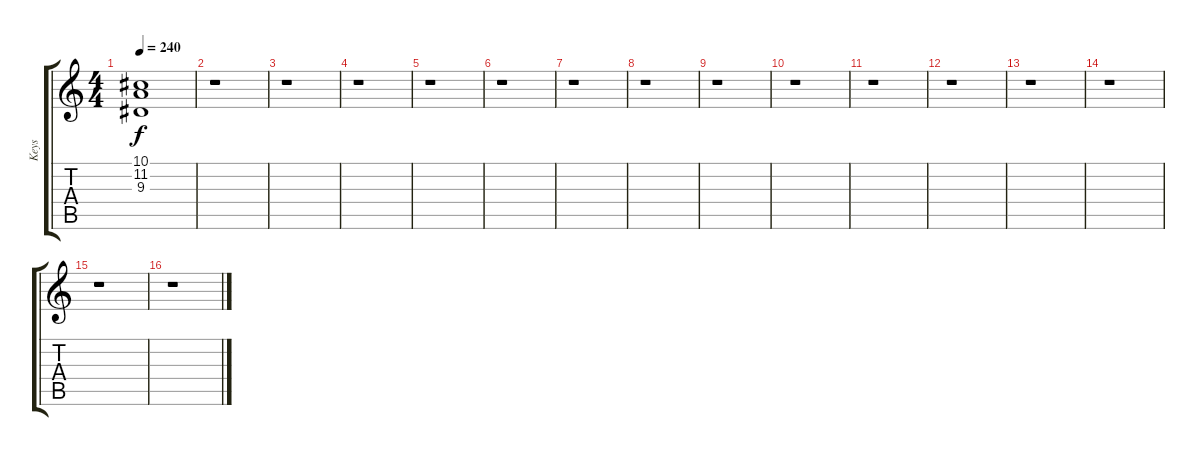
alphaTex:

\track ("Keys" "Keys") {instrument rockorgan}
\staff {score tabs}
\tuning (Eb4 Bb3 Gb3 Db3 Ab2 Eb2) {hide}
\ts (4 4)
\tempo 240
\clef g2
\ks c
(10.1{t} 11.2{t} 9.3{t}).1{dy f} |
r.1 |
r.1 |
r.1 |
r.1 |
r.1 |
r.1 |
r.1 |
r.1 |
r.1 |
r.1 |
r.1 |
r.1 |
r.1 |
r.1 |
r.1
